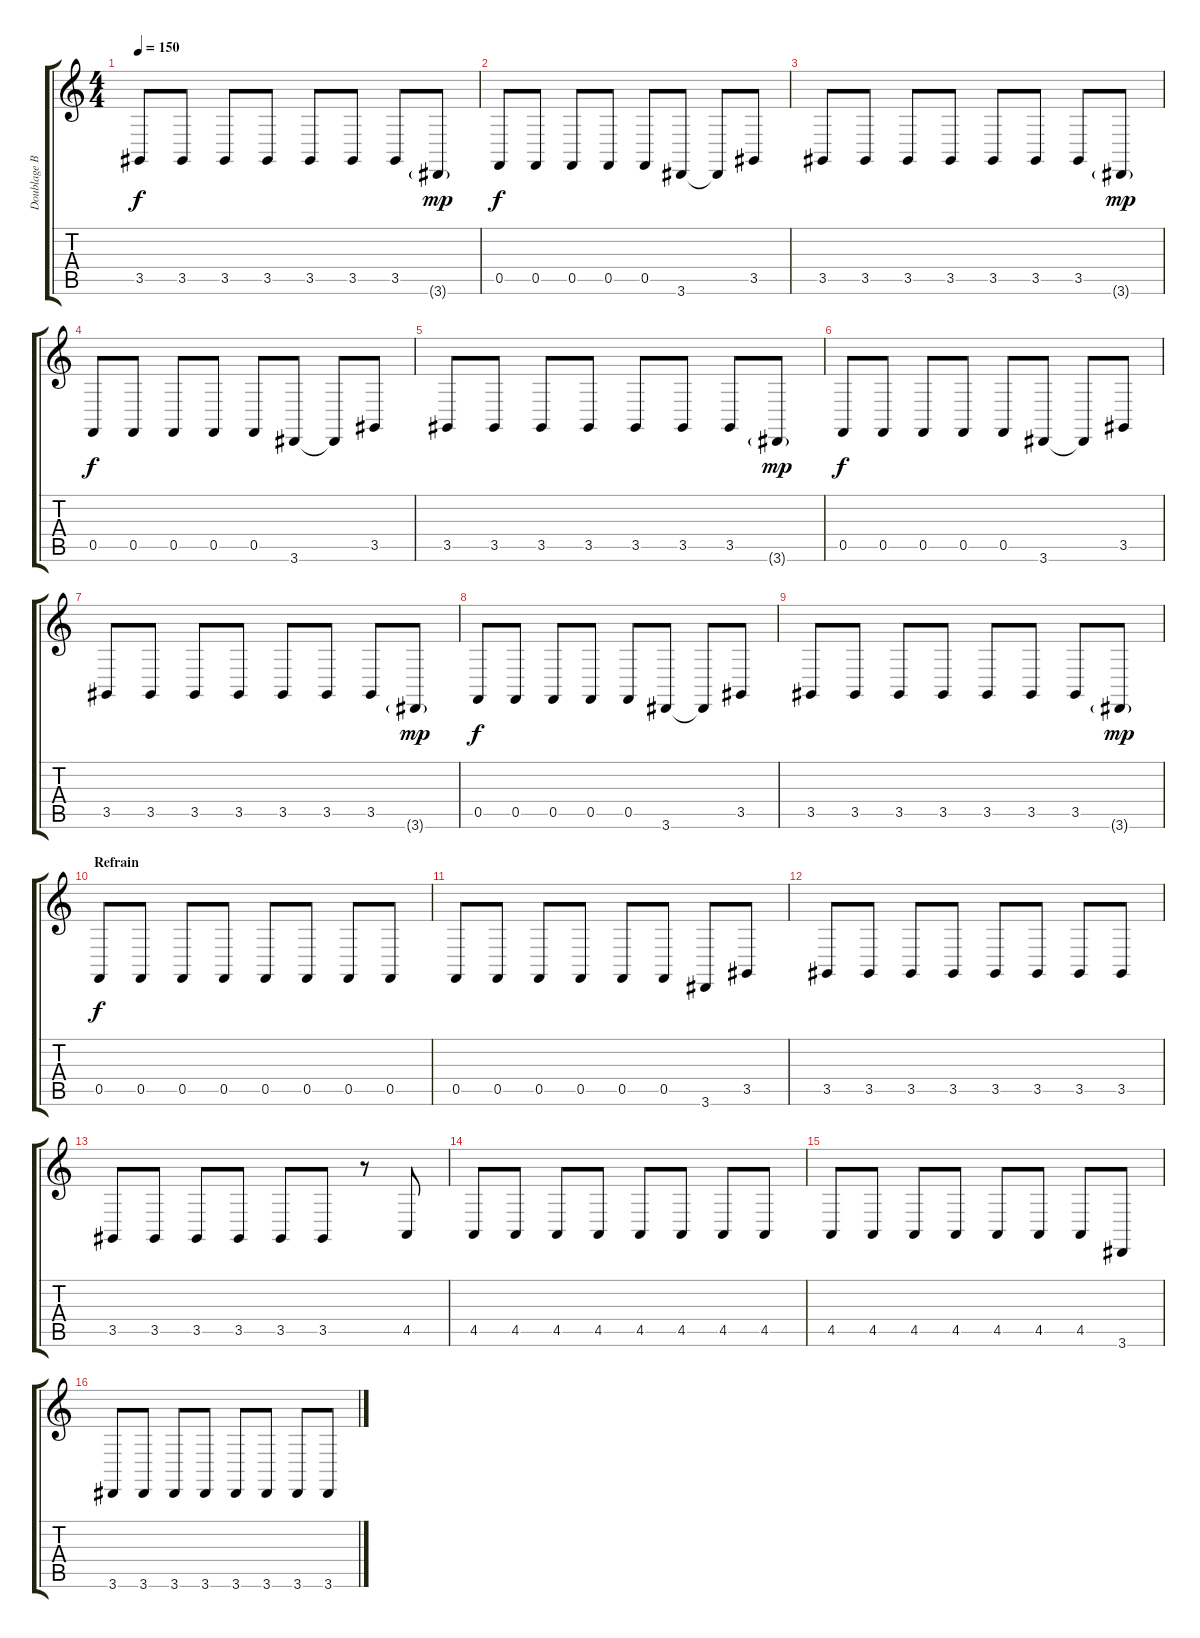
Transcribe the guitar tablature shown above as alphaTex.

\track ("Doublage Basse" "Doublage B") {instrument lead8bassandlead}
\staff {score tabs}
\tuning (C4 G3 Eb3 Bb2 F2 C2) {hide}
\ts (4 4)
\tempo 150
\clef g2
\ks c
3.5.8{dy f} 3.5.8 3.5.8 3.5.8 3.5.8 3.5.8 3.5.8 3.6{g}.8{dy mp} |
0.5.8{dy f} 0.5.8 0.5.8 0.5.8 0.5.8 3.6.8 3.6{t}.8 3.5.8 |
3.5.8 3.5.8 3.5.8 3.5.8 3.5.8 3.5.8 3.5.8 3.6{g}.8{dy mp} |
0.5.8{dy f} 0.5.8 0.5.8 0.5.8 0.5.8 3.6.8 3.6{t}.8 3.5.8 |
3.5.8 3.5.8 3.5.8 3.5.8 3.5.8 3.5.8 3.5.8 3.6{g}.8{dy mp} |
0.5.8{dy f} 0.5.8 0.5.8 0.5.8 0.5.8 3.6.8 3.6{t}.8 3.5.8 |
3.5.8 3.5.8 3.5.8 3.5.8 3.5.8 3.5.8 3.5.8 3.6{g}.8{dy mp} |
0.5.8{dy f} 0.5.8 0.5.8 0.5.8 0.5.8 3.6.8 3.6{t}.8 3.5.8 |
3.5.8 3.5.8 3.5.8 3.5.8 3.5.8 3.5.8 3.5.8 3.6{g}.8{dy mp} |
\section ("" "Refrain")
0.5.8{dy f} 0.5.8 0.5.8 0.5.8 0.5.8 0.5.8 0.5.8 0.5.8 |
0.5.8 0.5.8 0.5.8 0.5.8 0.5.8 0.5.8 3.6.8 3.5.8 |
3.5.8 3.5.8 3.5.8 3.5.8 3.5.8 3.5.8 3.5.8 3.5.8 |
3.5.8 3.5.8 3.5.8 3.5.8 3.5.8 3.5.8 r.8 4.5.8 |
4.5.8 4.5.8 4.5.8 4.5.8 4.5.8 4.5.8 4.5.8 4.5.8 |
4.5.8 4.5.8 4.5.8 4.5.8 4.5.8 4.5.8 4.5.8 3.6.8 |
3.6.8 3.6.8 3.6.8 3.6.8 3.6.8 3.6.8 3.6.8 3.6.8
